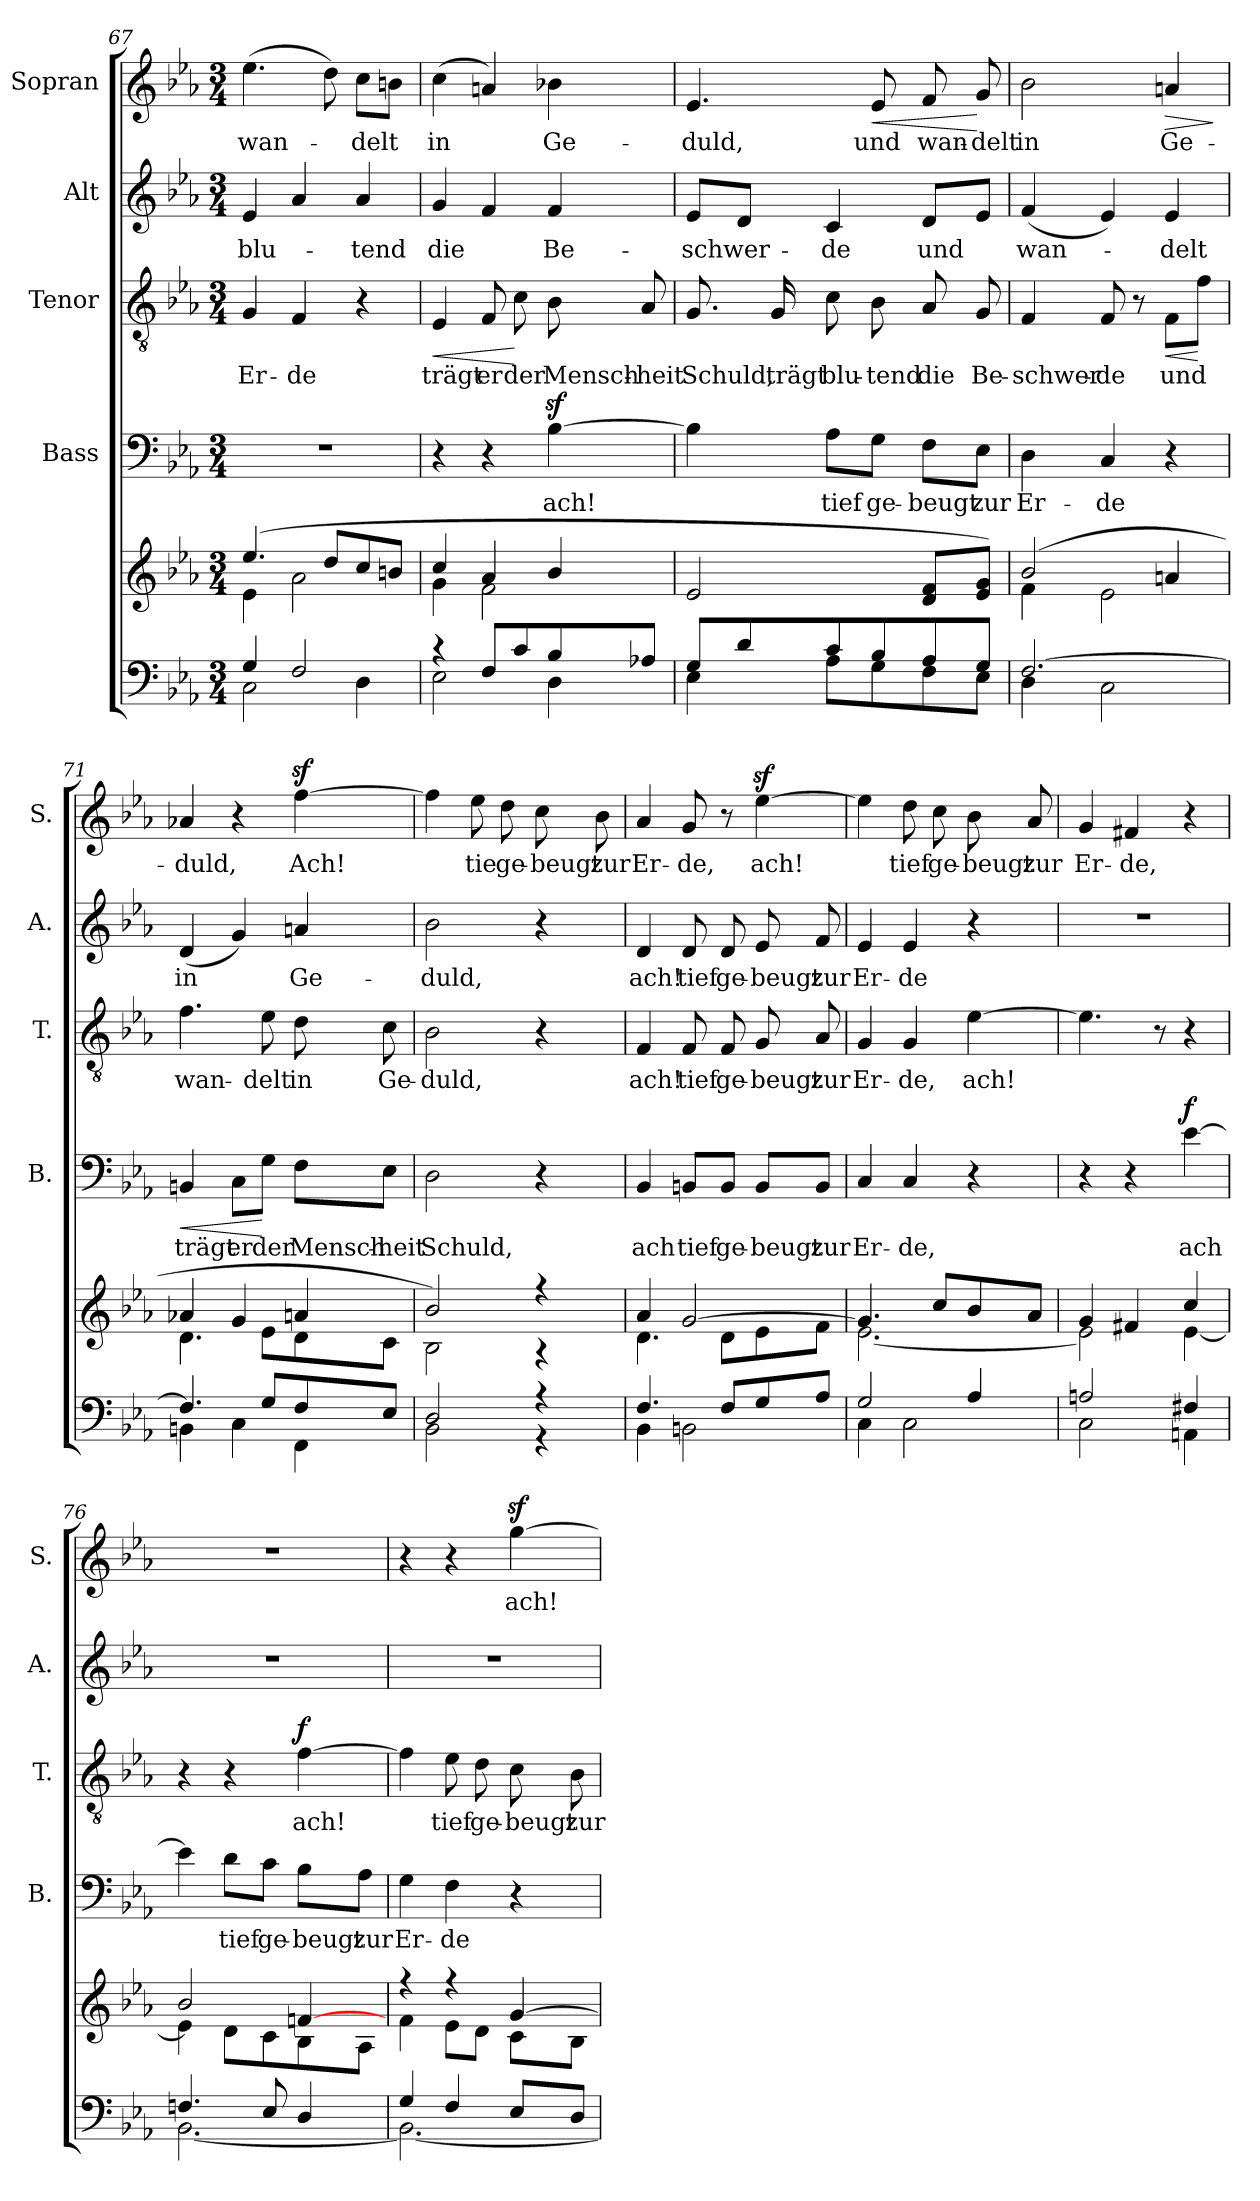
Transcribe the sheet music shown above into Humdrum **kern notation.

**kern	**kern	**kern	**text	**dynam	**kern	**text	**dynam	**kern	**text	**kern	**text	**dynam
*part5	*part5	*part4	*part4	*part4	*part3	*part3	*part3	*part2	*part2	*part1	*part1	*part1
*staff6	*staff5	*staff4	*staff4	*staff4	*staff3	*staff3	*staff3	*staff2	*staff2	*staff1	*staff1	*staff1
*	*	*I"Bass	*	*	*I"Tenor	*	*	*I"Alt	*	*I"Sopran	*	*
*	*	*I'B.	*	*	*I'T.	*	*	*I'A.	*	*I'S.	*	*
*clefF4	*clefG2	*clefF4	*	*	*clefGv2	*	*	*clefG2	*	*clefG2	*	*
*k[b-e-a-]	*k[b-e-a-]	*k[b-e-a-]	*	*	*k[b-e-a-]	*	*	*k[b-e-a-]	*	*k[b-e-a-]	*	*
*E-:	*E-:	*E-:	*	*	*E-:	*	*	*E-:	*	*E-:	*	*
*M3/4	*M3/4	*M3/4	*	*	*M3/4	*	*	*M3/4	*	*M3/4	*	*
=67	=67	=67	=67	=67	=67	=67	=67	=67	=67	=67	=67	=67
*^	*^	*	*	*	*	*	*	*	*	*	*	*
!	!	!	!	!	!	!	!	!LO:LY:b	!	!	!LO:LY:b	!	!LO:LY:b	!
4G/	2C\	(4.ee-/	4e-\	2.r	.	.	4G/	Er-	.	4e-/	blu-	(>4.ee-\	wan-	.
!	!	!	!	!	!	!	!	!LO:LY:b	!	!	!	!	!	!
2F/	.	.	2a-\	.	.	.	4F/	-de	.	4a-/	.	.	.	.
.	.	8dd/L	.	.	.	.	.	.	.	.	.	8dd\)	.	.
!	!	!	!	!	!	!	!	!	!	!	!LO:LY:b	!	!LO:LY:b	!
.	4D\	8cc/	.	.	.	.	4r	.	.	4a-/	-tend	8cc\L	-delt	.
.	.	8bn/J	.	.	.	.	.	.	.	.	.	8bn\J	.	.
=68	=68	=68	=68	=68	=68	=68	=68	=68	=68	=68	=68	=68	=68	=68
!	!	!	!	!	!	!	!	!LO:LY:b	!LO:HP:b	!	!LO:LY:b	!	!LO:LY:b	!
4rc	2E-\	4cc/	4g\	4r	.	.	4E-/	trägt	<	4g/	die	(>4cc\	in	.
!	!	!	!	!	!	!	!	!LO:LY:b	!	!	!	!	!	!
8F/L	.	4a-/	2f\	4r	.	.	8F/	er	.	4f/	.	4an/)	.	.
!	!	!	!	!	!	!	!	!LO:LY:b	!	!	!	!	!	!
8c/	.	.	.	.	.	.	8c\	der	[	.	.	.	.	.
!	!	!	!	!	!LO:LY:b	!	!	!LO:LY:b	!	!	!LO:LY:b	!	!LO:LY:b	!
8B-/	4D\	4b-/	.	[4B-z>\	ach!	.	8B-\	Mensch-	.	4f/	Be-	4b-X\	Ge-	.
!	!	!	!	!	!	!	!	!LO:LY:b	!	!	!	!	!	!
8A-X/J	.	.	.	.	.	.	8A-/	-heit	.	.	.	.	.	.
*	*	*v	*v	*	*	*	*	*	*	*	*	*	*	*
=69	=69	=69	=69	=69	=69	=69	=69	=69	=69	=69	=69	=69	=69
!	!	!	!	!	!	!	!LO:LY:b	!	!	!LO:LY:b	!	!LO:LY:b	!
8G/L	4E-\	2e-/	4B-\]	.	.	8.G/	Schuld,	.	8e-/L	-schwer-	4.e-/	-duld,	.
8d/	.	.	.	.	.	.	.	.	8d/J	.	.	.	.
!	!	!	!	!	!	!	!LO:LY:b	!	!	!	!	!	!
.	.	.	.	.	.	16G/	trägt	.	.	.	.	.	.
!	!	!	!	!LO:LY:b	!	!	!LO:LY:b	!	!	!LO:LY:b	!	!	!
8c/	8A-\L	.	8A-\L	tief	.	8c\	blu-	.	4c/	-de	.	.	.
!	!	!	!	!LO:LY:b	!	!	!LO:LY:b	!	!	!	!	!LO:LY:b	!LO:HP:b
8B-/	8G\	.	8G\J	ge-	.	8B-\	-tend	.	.	.	8e-/	und	<
!	!	!	!	!LO:LY:b	!	!	!LO:LY:b	!	!	!LO:LY:b	!	!LO:LY:b	!
8A-/	8F\	8d/ 8f/L	8F\L	-beugt	.	8A-/	die	.	8d/L	und	8f/	wan-	.
!	!	!	!	!LO:LY:b	!	!	!LO:LY:b	!	!	!	!	!LO:LY:b	!
8G/J	8E-\J	8e-/ 8g/J)	8E-\J	zur	.	8G/	Be-	.	8e-/J	.	8g/	-delt	[
!!LO:LB:g=z
=70	=70	=70	=70	=70	=70	=70	=70	=70	=70	=70	=70	=70	=70
*	*	*^	*	*	*	*	*	*	*	*	*	*	*
!	!	!	!	!	!LO:LY:b	!	!	!LO:LY:b	!	!	!LO:LY:b	!	!LO:LY:b	!
[>2.F/	4D\	(2b-/	4f\	4D\	Er-	.	4F/	-schwer-	.	(<4f/	wan-	2b-\	in	.
!	!	!	!	!	!LO:LY:b	!	!	!LO:LY:b	!	!	!	!	!	!
.	2C\	.	2e-\	4C/	-de	.	8F/	-de	.	4e-/)	.	.	.	.
.	.	.	.	.	.	.	8r	.	.	.	.	.	.	.
!	!	!	!	!	!	!	!	!LO:LY:b	!LO:HP:b	!	!LO:LY:b	!	!LO:LY:b	!LO:HP:b
.	.	4an/	.	4r	.	.	8F\L	und	<	4e-/	-delt	4an/	Ge-	>
.	.	.	.	.	.	.	8f\J	.	[	.	.	.	.	.
*v	*v	*	*	*	*	*	*	*	*	*	*	*	*	*
*	*v	*v	*	*	*	*	*	*	*	*	*	*	*
.	.	.	.	.	.	.	.	.	.	.	.	]
=71	=71	=71	=71	=71	=71	=71	=71	=71	=71	=71	=71	=71
*^	*^	*	*	*	*	*	*	*	*	*	*	*
!	!	!	!	!	!LO:LY:b	!LO:HP:b	!	!LO:LY:b	!	!	!LO:LY:b	!	!LO:LY:b	!
4.F/]	4BBn\	4a-X/	4.d\	4BBn/	trägt	<	4.f\	wan-	.	(<4d/	in	4a-X/	-duld,	.
!	!	!	!	!	!LO:LY:b	!	!	!	!	!	!	!	!	!
.	4C\	4g/	.	8C\L	er	.	.	.	.	4g/)	.	4r	.	.
!	!	!	!	!	!LO:LY:b	!	!	!LO:LY:b	!	!	!	!	!	!
8G/L	.	.	8e-\L	8G\J	der	[	8e-\	-delt	.	.	.	.	.	.
!	!	!	!	!	!LO:LY:b	!	!	!LO:LY:b	!	!	!LO:LY:b	!	!LO:LY:b	!
8F/	4FF\	4an/	8d\	8F\L	Mensch-	.	8d\	in	.	4an/	Ge-	[4ffz>\	Ach!	.
!	!	!	!	!	!LO:LY:b	!	!	!LO:LY:b	!	!	!	!	!	!
8E-/J	.	.	8c\J	8E-\J	-heit	.	8c\	Ge-	.	.	.	.	.	.
=72	=72	=72	=72	=72	=72	=72	=72	=72	=72	=72	=72	=72	=72	=72
!	!	!	!	!	!LO:LY:b	!	!	!LO:LY:b	!	!	!LO:LY:b	!	!	!
2D/	2BB-\	2b-/)	2B-\	2D\	Schuld,	.	2B-\	-duld,	.	2b-\	-duld,	4ff\]	.	.
!	!	!	!	!	!	!	!	!	!	!	!	!	!LO:LY:b	!
.	.	.	.	.	.	.	.	.	.	.	.	8ee-\	tie	.
!	!	!	!	!	!	!	!	!	!	!	!	!	!LO:LY:b	!
.	.	.	.	.	.	.	.	.	.	.	.	8dd\	ge-	.
!	!	!	!	!	!	!	!	!	!	!	!	!	!LO:LY:b	!
4r	4r	4r	4r	4r	.	.	4r	.	.	4r	.	8cc\	-beugt	.
!	!	!	!	!	!	!	!	!	!	!	!	!	!LO:LY:b	!
.	.	.	.	.	.	.	.	.	.	.	.	8b-\	zur	.
=73	=73	=73	=73	=73	=73	=73	=73	=73	=73	=73	=73	=73	=73	=73
!	!	!	!	!	!LO:LY:b	!	!	!LO:LY:b	!	!	!LO:LY:b	!	!LO:LY:b	!
4.F/	4BB-\	4a-/	4.d\	4BB-/	ach	.	4F/	ach!	.	4d/	ach!	4a-/	Er-	.
!	!	!	!	!	!LO:LY:b	!	!	!LO:LY:b	!	!	!LO:LY:b	!	!LO:LY:b	!
.	2BBn\	[>2g/	.	8BBn/L	tief	.	8F/	tief	.	8d/	tief	8g/	-de,	.
!	!	!	!	!	!LO:LY:b	!	!	!LO:LY:b	!	!	!LO:LY:b	!	!	!
8F/L	.	.	8d\L	8BB/J	ge-	.	8F/	ge-	.	8d/	ge-	8r	.	.
!	!	!	!	!	!LO:LY:b	!	!	!LO:LY:b	!	!	!LO:LY:b	!	!LO:LY:b	!
8G/	.	.	8e-\	8BB/L	-beugt	.	8G/	-beugt	.	8e-/	-beugt	[4ee-z>\	ach!	.
!	!	!	!	!	!LO:LY:b	!	!	!LO:LY:b	!	!	!LO:LY:b	!	!	!
8A-/J	.	.	8f\J	8BB/J	zur	.	8A-/	zur	.	8f/	zur	.	.	.
!!LO:PB:g=z
=74	=74	=74	=74	=74	=74	=74	=74	=74	=74	=74	=74	=74	=74	=74
!	!	!	!	!	!LO:LY:b	!	!	!LO:LY:b	!	!	!LO:LY:b	!	!	!
2G/	4C\	4.g/]	[<2.e-\	4C/	Er-	.	4G/	Er-	.	4e-/	Er-	4ee-\]	.	.
!	!	!	!	!	!LO:LY:b	!	!	!LO:LY:b	!	!	!LO:LY:b	!	!LO:LY:b	!
.	2C\	.	.	4C/	-de,	.	4G/	-de,	.	4e-/	-de	8dd\	tief	.
!	!	!	!	!	!	!	!	!	!	!	!	!	!LO:LY:b	!
.	.	8cc/L	.	.	.	.	.	.	.	.	.	8cc\	ge-	.
!	!	!	!	!	!	!	!	!LO:LY:b	!	!	!	!	!LO:LY:b	!
4A-/	.	8b-/	.	4r	.	.	[4e-\	ach!	.	4r	.	8b-\	-beugt	.
!	!	!	!	!	!	!	!	!	!	!	!	!	!LO:LY:b	!
.	.	8a-/J	.	.	.	.	.	.	.	.	.	8a-/	zur	.
=75	=75	=75	=75	=75	=75	=75	=75	=75	=75	=75	=75	=75	=75	=75
!	!	!	!	!	!	!	!	!	!	!	!	!	!LO:LY:b	!
2An/	2C\	4g/	2e-\]	4r	.	.	4.e-\]	.	.	2.r	.	4g/	Er-	.
!	!	!	!	!	!	!	!	!	!	!	!	!	!LO:LY:b	!
.	.	4f#X/	.	4r	.	.	.	.	.	.	.	4f#X/	-de,	.
.	.	.	.	.	.	.	8r	.	.	.	.	.	.	.
!	!	!	!	!	!LO:LY:b	!LO:DY:a	!	!	!	!	!	!	!	!
4F#X/	4AAn\	4cc/	[<4e-\	[4e-\	ach	f	4r	.	.	.	.	4r	.	.
=76	=76	=76	=76	=76	=76	=76	=76	=76	=76	=76	=76	=76	=76	=76
4.Fn/	[<2.BB-\	2b-/	4e-\]	4e-\]	.	.	4r	.	.	2.r	.	2.r	.	.
!	!	!	!	!	!LO:LY:b	!	!	!	!	!	!	!	!	!
.	.	.	8d\L	8d\L	tief	.	4r	.	.	.	.	.	.	.
!	!	!	!	!	!LO:LY:b	!	!	!	!	!	!	!	!	!
8E-/	.	.	8c\	8c\J	ge-	.	.	.	.	.	.	.	.	.
!	!	!	!	!	!LO:LY:b	!	!	!LO:LY:b	!LO:DY:a	!	!	!	!	!
4D/	.	[>4fn/	8B-\	8B-\L	-beugt	.	[4f\	ach!	f	.	.	.	.	.
!	!	!	!	!	!LO:LY:b	!	!	!	!	!	!	!	!	!
.	.	.	8A-\J	8A-\J	zur	.	.	.	.	.	.	.	.	.
=77	=77	=77	=77	=77	=77	=77	=77	=77	=77	=77	=77	=77	=77	=77
!	!	!	!	!	!LO:LY:b	!	!	!	!	!	!	!	!	!
4G/	2.BB-\_	4ree	4f\	4G\	Er-	.	4f\]	.	.	2.r	.	4r	.	.
!	!	!	!	!	!LO:LY:b	!	!	!LO:LY:b	!	!	!	!	!	!
4F/	.	4ree	8e-\L	4F\	-de	.	8e-\	tief	.	.	.	4r	.	.
!	!	!	!	!	!	!	!	!LO:LY:b	!	!	!	!	!	!
.	.	.	8d\J	.	.	.	8d\	ge-	.	.	.	.	.	.
!	!	!	!	!	!	!	!	!LO:LY:b	!	!	!	!	!LO:LY:b	!
8E-/L	.	[>4g/	8c\L	4r	.	.	8c\	-beugt	.	.	.	[4ggz>\	ach!	.
!	!	!	!	!	!	!	!	!LO:LY:b	!	!	!	!	!	!
8D/J	.	.	8B-\J	.	.	.	8B-\	zur	.	.	.	.	.	.
*v	*v	*	*	*	*	*	*	*	*	*	*	*	*	*
*	*v	*v	*	*	*	*	*	*	*	*	*	*	*
=	=	=	=	=	=	=	=	=	=	=	=	=
*-	*-	*-	*-	*-	*-	*-	*-	*-	*-	*-	*-	*-
